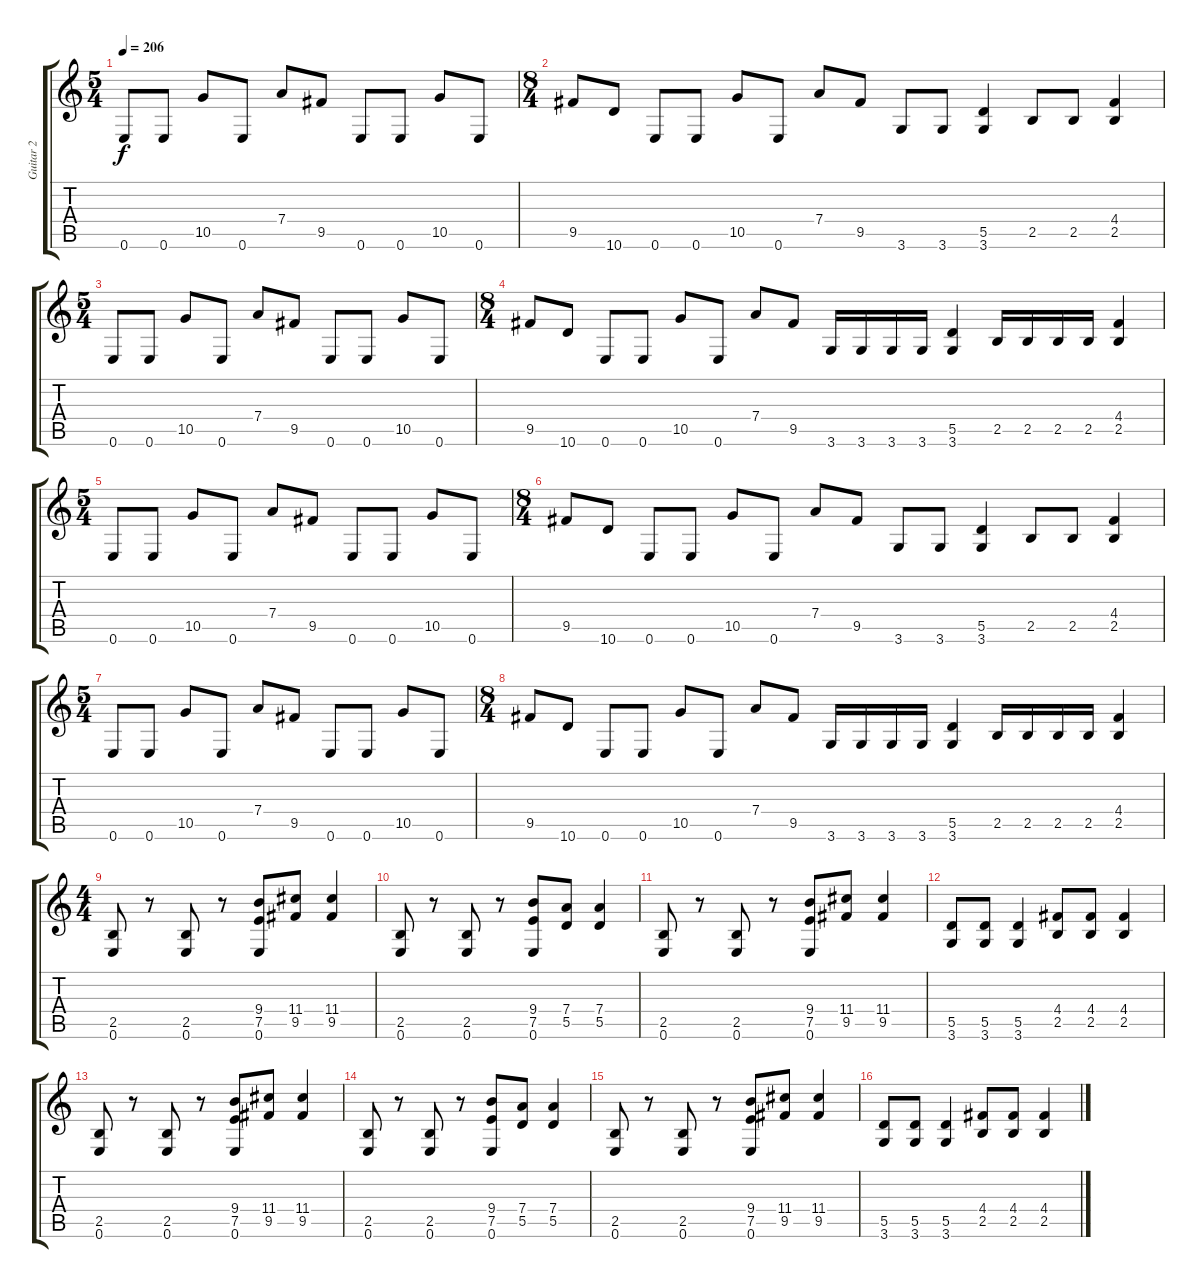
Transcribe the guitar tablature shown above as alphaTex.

\track ("Guitar 2" "Guitar 2") {instrument distortionguitar}
\staff {score tabs}
\tuning (E4 B3 G3 D3 A2 E2) {hide}
\ts (5 4)
\tempo 206
\clef g2
\ks c
0.6.8{dy f} 0.6.8 10.5.8 0.6.8 7.4.8 9.5.8 0.6.8 0.6.8 10.5.8 0.6.8 |
\ts (8 4)
9.5.8 10.6.8 0.6.8 0.6.8 10.5.8 0.6.8 7.4.8 9.5.8 3.6.8 3.6.8 (5.5 3.6).4 2.5.8 2.5.8 (4.4 2.5).4 |
\ts (5 4)
0.6.8 0.6.8 10.5.8 0.6.8 7.4.8 9.5.8 0.6.8 0.6.8 10.5.8 0.6.8 |
\ts (8 4)
9.5.8 10.6.8 0.6.8 0.6.8 10.5.8 0.6.8 7.4.8 9.5.8 3.6.16 3.6.16 3.6.16 3.6.16 (5.5 3.6).4 2.5.16 2.5.16 2.5.16 2.5.16 (4.4 2.5).4 |
\ts (5 4)
0.6.8 0.6.8 10.5.8 0.6.8 7.4.8 9.5.8 0.6.8 0.6.8 10.5.8 0.6.8 |
\ts (8 4)
9.5.8 10.6.8 0.6.8 0.6.8 10.5.8 0.6.8 7.4.8 9.5.8 3.6.8 3.6.8 (5.5 3.6).4 2.5.8 2.5.8 (4.4 2.5).4 |
\ts (5 4)
0.6.8 0.6.8 10.5.8 0.6.8 7.4.8 9.5.8 0.6.8 0.6.8 10.5.8 0.6.8 |
\ts (8 4)
9.5.8 10.6.8 0.6.8 0.6.8 10.5.8 0.6.8 7.4.8 9.5.8 3.6.16 3.6.16 3.6.16 3.6.16 (5.5 3.6).4 2.5.16 2.5.16 2.5.16 2.5.16 (4.4 2.5).4 |
\ts (4 4)
(2.5 0.6).8 r.8 (2.5 0.6).8 r.8 (9.4 7.5 0.6).8 (11.4 9.5).8 (11.4 9.5).4 |
(2.5 0.6).8 r.8 (2.5 0.6).8 r.8 (9.4 7.5 0.6).8 (7.4 5.5).8 (7.4 5.5).4 |
(2.5 0.6).8 r.8 (2.5 0.6).8 r.8 (9.4 7.5 0.6).8 (11.4 9.5).8 (11.4 9.5).4 |
(5.5 3.6).8 (5.5 3.6).8 (5.5 3.6).4 (4.4 2.5).8 (4.4 2.5).8 (4.4 2.5).4 |
(2.5 0.6).8 r.8 (2.5 0.6).8 r.8 (9.4 7.5 0.6).8 (11.4 9.5).8 (11.4 9.5).4 |
(2.5 0.6).8 r.8 (2.5 0.6).8 r.8 (9.4 7.5 0.6).8 (7.4 5.5).8 (7.4 5.5).4 |
(2.5 0.6).8 r.8 (2.5 0.6).8 r.8 (9.4 7.5 0.6).8 (11.4 9.5).8 (11.4 9.5).4 |
(5.5 3.6).8 (5.5 3.6).8 (5.5 3.6).4 (4.4 2.5).8 (4.4 2.5).8 (4.4 2.5).4
